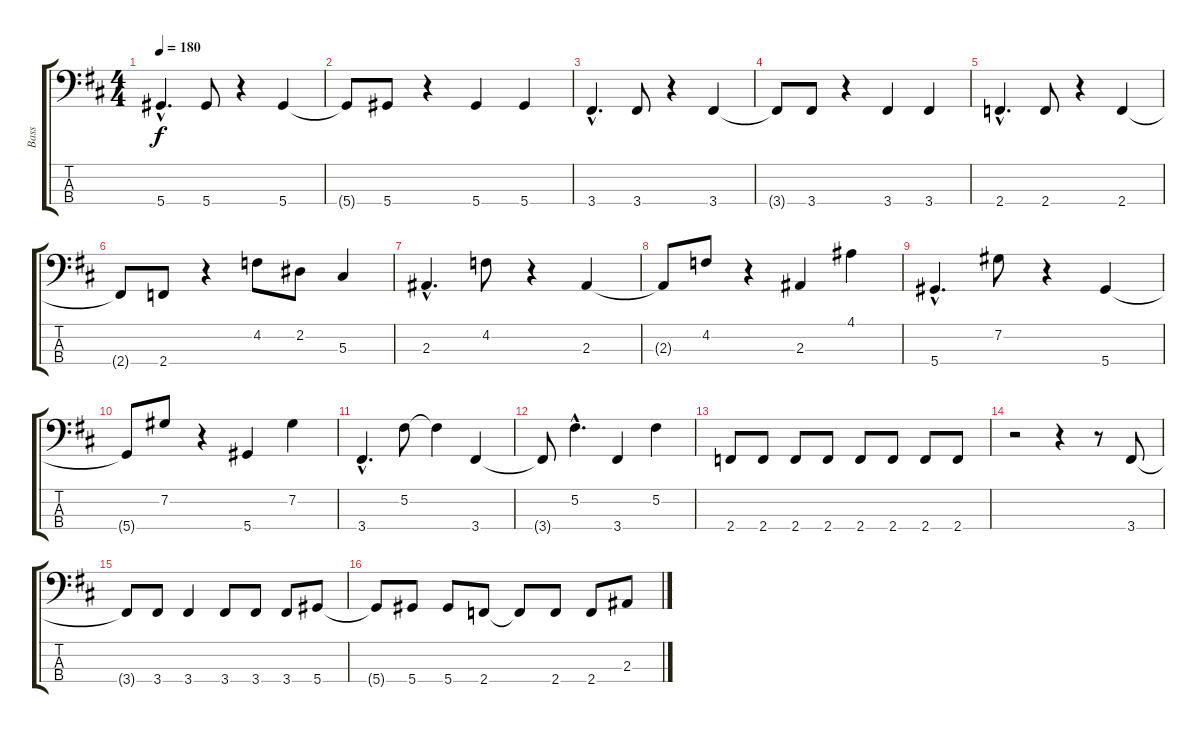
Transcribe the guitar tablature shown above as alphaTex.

\track ("Bass" "Bass") {instrument electricbasspick}
\staff {score tabs}
\tuning (Gb2 Db2 Ab1 Eb1) {hide}
\ts (4 4)
\tempo 180
\clef f4
\ks bminor
5.4{hac}.4{d dy f} 5.4.8 r.4 5.4.4 |
5.4{t}.8 5.4.8 r.4 5.4.4 5.4.4 |
3.4{hac}.4{d} 3.4.8 r.4 3.4.4 |
3.4{t}.8 3.4.8 r.4 3.4.4 3.4.4 |
2.4{hac}.4{d} 2.4.8 r.4 2.4.4 |
2.4{t}.8 2.4.8 r.4 4.2.8 2.2.8 5.3.4 |
2.3{hac}.4{d} 4.2.8 r.4 2.3.4 |
2.3{t}.8 4.2.8 r.4 2.3.4 4.1.4 |
5.4{hac}.4{d} 7.2.8 r.4 5.4.4 |
5.4{t}.8 7.2.8 r.4 5.4.4 7.2.4 |
3.4{hac}.4{d} 5.2.8 5.2{t}.4 3.4.4 |
3.4{t}.8 5.2{hac}.4{d} 3.4.4 5.2.4 |
2.4.8 2.4.8 2.4.8 2.4.8 2.4.8 2.4.8 2.4.8 2.4.8 |
r.2 r.4 r.8 3.4.8 |
3.4{t}.8 3.4.8 3.4.4 3.4.8 3.4.8 3.4.8 5.4.8 |
5.4{t}.8 5.4.8 5.4.8 2.4.8 2.4{t}.8 2.4.8 2.4.8 2.3.8
